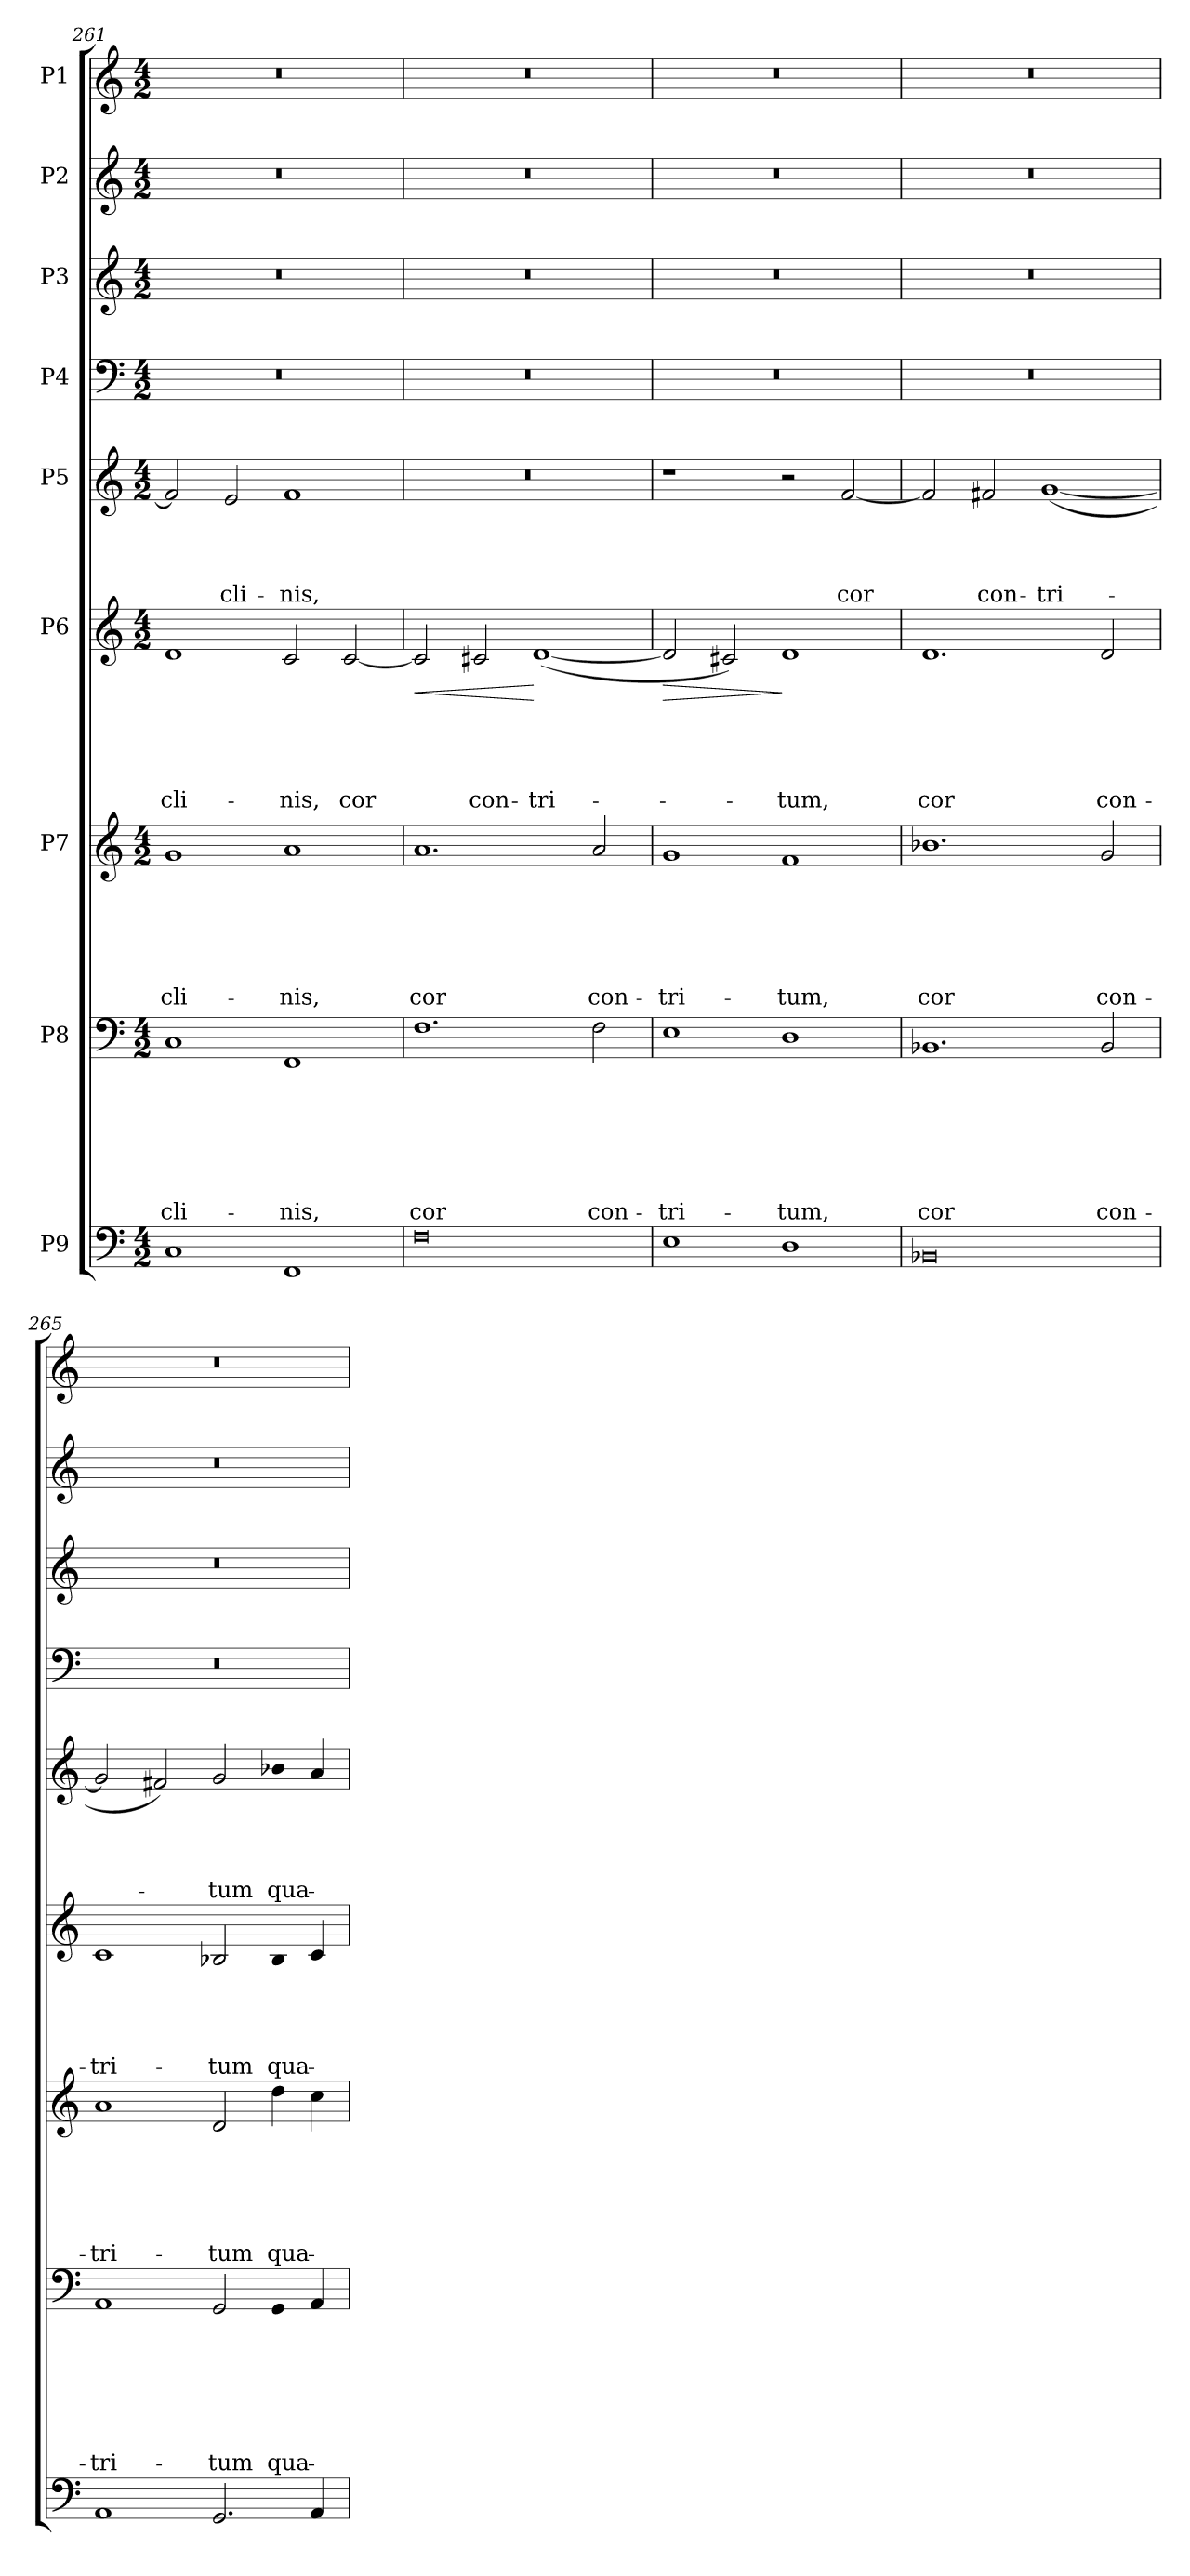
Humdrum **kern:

**kern	**kern	**text	**text	**text	**text	**text	**text	**text	**kern	**text	**text	**text	**text	**text	**text	**kern	**text	**text	**text	**text	**text	**dynam	**kern	**text	**text	**text	**text	**kern	**kern	**kern	**kern
*part9	*part8	*part8	*part8	*part8	*part8	*part8	*part8	*part8	*part7	*part7	*part7	*part7	*part7	*part7	*part7	*part6	*part6	*part6	*part6	*part6	*part6	*part6	*part5	*part5	*part5	*part5	*part5	*part4	*part3	*part2	*part1
*staff9	*staff8	*staff8	*staff8	*staff8	*staff8	*staff8	*staff8	*staff8	*staff7	*staff7	*staff7	*staff7	*staff7	*staff7	*staff7	*staff6	*staff6	*staff6	*staff6	*staff6	*staff6	*staff6	*staff5	*staff5	*staff5	*staff5	*staff5	*staff4	*staff3	*staff2	*staff1
*I"P9	*I"P8	*	*	*	*	*	*	*	*I"P7	*	*	*	*	*	*	*I"P6	*	*	*	*	*	*	*I"P5	*	*	*	*	*I"P4	*I"P3	*I"P2	*I"P1
*clefF4	*clefF4	*	*	*	*	*	*	*	*clefG2	*	*	*	*	*	*	*clefG2	*	*	*	*	*	*	*clefG2	*	*	*	*	*clefF4	*clefG2	*clefG2	*clefG2
*	*	*	*	*	*	*	*	*	*ITrd7c12	*	*	*	*	*	*	*	*	*	*	*	*	*	*	*	*	*	*	*	*ITrd7c12	*	*
*k[]	*k[]	*	*	*	*	*	*	*	*k[]	*	*	*	*	*	*	*k[]	*	*	*	*	*	*	*k[]	*	*	*	*	*k[]	*k[]	*k[]	*k[]
*C:	*C:	*	*	*	*	*	*	*	*C:	*	*	*	*	*	*	*C:	*	*	*	*	*	*	*C:	*	*	*	*	*C:	*C:	*C:	*C:
*M4/2	*M4/2	*	*	*	*	*	*	*	*M4/2	*	*	*	*	*	*	*M4/2	*	*	*	*	*	*	*M4/2	*	*	*	*	*M4/2	*M4/2	*M4/2	*M4/2
=261	=261	=261	=261	=261	=261	=261	=261	=261	=261	=261	=261	=261	=261	=261	=261	=261	=261	=261	=261	=261	=261	=261	=261	=261	=261	=261	=261	=261	=261	=261	=261
*^	*	*	*	*	*	*	*	*	*	*	*	*	*	*	*	*	*	*	*	*	*	*	*	*	*	*	*	*	*	*	*
!	!	!	!	!	!	!	!	!	!LO:LY:b	!	!	!	!	!	!	!LO:LY:b	!	!	!	!	!	!LO:LY:b	!	!	!	!	!	!	!	!	!	!
1C	0ryy	1C	.	.	.	.	.	.	-cli-	1G	.	.	.	.	.	-cli-	1d	.	.	.	.	-cli-	.	2f/]	.	.	.	.	0r	0r	0r	0r
!	!	!	!	!	!	!	!	!	!	!	!	!	!	!	!	!	!	!	!	!	!	!	!	!	!	!	!	!LO:LY:b	!	!	!	!
.	.	.	.	.	.	.	.	.	.	.	.	.	.	.	.	.	.	.	.	.	.	.	.	2e/	.	.	.	-cli-	.	.	.	.
!	!	!	!	!	!	!	!	!	!LO:LY:b	!	!	!	!	!	!	!LO:LY:b	!	!	!	!	!	!LO:LY:b	!	!	!	!	!	!LO:LY:b	!	!	!	!
1FF	.	1FF	.	.	.	.	.	.	-nis,	1A	.	.	.	.	.	-nis,	2c/	.	.	.	.	-nis,	.	1f	.	.	.	-nis,	.	.	.	.
!	!	!	!	!	!	!	!	!	!	!	!	!	!	!	!	!	!	!	!	!	!	!LO:LY:b	!	!	!	!	!	!	!	!	!	!
.	.	.	.	.	.	.	.	.	.	.	.	.	.	.	.	.	[<2c/	.	.	.	.	cor	.	.	.	.	.	.	.	.	.	.
!!LO:PB:g=z
=262	=262	=262	=262	=262	=262	=262	=262	=262	=262	=262	=262	=262	=262	=262	=262	=262	=262	=262	=262	=262	=262	=262	=262	=262	=262	=262	=262	=262	=262	=262	=262	=262
!	!	!	!	!	!	!	!	!	!LO:LY:b	!	!	!	!	!	!	!LO:LY:b	!	!	!	!	!	!	!LO:HP:b	!	!	!	!	!	!	!	!	!
0F	0ryy	1.F	.	.	.	.	.	.	cor	1.A	.	.	.	.	.	cor	2c/]	.	.	.	.	.	<	0r	.	.	.	.	0r	0r	0r	0r
!	!	!	!	!	!	!	!	!	!	!	!	!	!	!	!	!	!	!	!	!	!	!LO:LY:b	!	!	!	!	!	!	!	!	!	!
.	.	.	.	.	.	.	.	.	.	.	.	.	.	.	.	.	2c#X/	.	.	.	.	con-	.	.	.	.	.	.	.	.	.	.
!	!	!	!	!	!	!	!	!	!	!	!	!	!	!	!	!	!	!	!	!	!	!LO:LY:b	!	!	!	!	!	!	!	!	!	!
.	.	.	.	.	.	.	.	.	.	.	.	.	.	.	.	.	(<[<1d	.	.	.	.	-tri-	[	.	.	.	.	.	.	.	.	.
!	!	!	!	!	!	!	!	!	!LO:LY:b	!	!	!	!	!	!	!LO:LY:b	!	!	!	!	!	!	!	!	!	!	!	!	!	!	!	!
.	.	2F\	.	.	.	.	.	.	con-	2A/	.	.	.	.	.	con-	.	.	.	.	.	.	.	.	.	.	.	.	.	.	.	.
=263	=263	=263	=263	=263	=263	=263	=263	=263	=263	=263	=263	=263	=263	=263	=263	=263	=263	=263	=263	=263	=263	=263	=263	=263	=263	=263	=263	=263	=263	=263	=263	=263
!	!	!	!	!	!	!	!	!	!LO:LY:b	!	!	!	!	!	!	!LO:LY:b	!	!	!	!	!	!	!LO:HP:b	!	!	!	!	!	!	!	!	!
1E	0ryy	1E	.	.	.	.	.	.	-tri-	1G	.	.	.	.	.	-tri-	2d/]	.	.	.	.	.	>	1r	.	.	.	.	0r	0r	0r	0r
.	.	.	.	.	.	.	.	.	.	.	.	.	.	.	.	.	2c#X/)	.	.	.	.	.	.	.	.	.	.	.	.	.	.	.
!	!	!	!	!	!	!	!	!	!LO:LY:b	!	!	!	!	!	!	!LO:LY:b	!	!	!	!	!	!LO:LY:b	!	!	!	!	!	!	!	!	!	!
1D	.	1D	.	.	.	.	.	.	-tum,	1F	.	.	.	.	.	-tum,	1d	.	.	.	.	-tum,	]	2r	.	.	.	.	.	.	.	.
!	!	!	!	!	!	!	!	!	!	!	!	!	!	!	!	!	!	!	!	!	!	!	!	!	!	!	!	!LO:LY:b	!	!	!	!
.	.	.	.	.	.	.	.	.	.	.	.	.	.	.	.	.	.	.	.	.	.	.	.	[<2f/	.	.	.	cor	.	.	.	.
=264	=264	=264	=264	=264	=264	=264	=264	=264	=264	=264	=264	=264	=264	=264	=264	=264	=264	=264	=264	=264	=264	=264	=264	=264	=264	=264	=264	=264	=264	=264	=264	=264
!	!	!	!	!	!	!	!	!	!LO:LY:b	!	!	!	!	!	!	!LO:LY:b	!	!	!	!	!	!LO:LY:b	!	!	!	!	!	!	!	!	!	!
0BB-X	0ryy	1.BB-X	.	.	.	.	.	.	cor	1.B-X	.	.	.	.	.	cor	1.d	.	.	.	.	cor	.	2f/]	.	.	.	.	0r	0r	0r	0r
!	!	!	!	!	!	!	!	!	!	!	!	!	!	!	!	!	!	!	!	!	!	!	!	!	!	!	!	!LO:LY:b	!	!	!	!
.	.	.	.	.	.	.	.	.	.	.	.	.	.	.	.	.	.	.	.	.	.	.	.	2f#X/	.	.	.	con-	.	.	.	.
!	!	!	!	!	!	!	!	!	!	!	!	!	!	!	!	!	!	!	!	!	!	!	!	!	!	!	!	!LO:LY:b	!	!	!	!
.	.	.	.	.	.	.	.	.	.	.	.	.	.	.	.	.	.	.	.	.	.	.	.	(<[<1g	.	.	.	-tri-	.	.	.	.
!	!	!	!	!	!	!	!	!	!LO:LY:b	!	!	!	!	!	!	!LO:LY:b	!	!	!	!	!	!LO:LY:b	!	!	!	!	!	!	!	!	!	!
.	.	2BB-/	.	.	.	.	.	.	con-	2G/	.	.	.	.	.	con-	2d/	.	.	.	.	con-	.	.	.	.	.	.	.	.	.	.
=265	=265	=265	=265	=265	=265	=265	=265	=265	=265	=265	=265	=265	=265	=265	=265	=265	=265	=265	=265	=265	=265	=265	=265	=265	=265	=265	=265	=265	=265	=265	=265	=265
!	!	!	!	!	!	!	!	!	!LO:LY:b	!	!	!	!	!	!	!LO:LY:b	!	!	!	!	!	!LO:LY:b	!	!	!	!	!	!	!	!	!	!
1AA	0ryy	1AA	.	.	.	.	.	.	-tri-	1A	.	.	.	.	.	-tri-	1c	.	.	.	.	-tri-	.	2g/]	.	.	.	.	0r	0r	0r	0r
.	.	.	.	.	.	.	.	.	.	.	.	.	.	.	.	.	.	.	.	.	.	.	.	2f#X/)	.	.	.	.	.	.	.	.
!	!	!	!	!	!	!	!	!	!LO:LY:b	!	!	!	!	!	!	!LO:LY:b	!	!	!	!	!	!LO:LY:b	!	!	!	!	!	!LO:LY:b	!	!	!	!
2.GG/	.	2GG/	.	.	.	.	.	.	-tum	2D/	.	.	.	.	.	-tum	2B-X/	.	.	.	.	-tum	.	2g/	.	.	.	-tum	.	.	.	.
!	!	!	!	!	!	!	!	!	!LO:LY:b	!	!	!	!	!	!	!LO:LY:b	!	!	!	!	!	!LO:LY:b	!	!	!	!	!	!LO:LY:b	!	!	!	!
.	.	4GG/	.	.	.	.	.	.	qua-	4d\	.	.	.	.	.	qua-	4B-/	.	.	.	.	qua-	.	4b-X/	.	.	.	qua-	.	.	.	.
4AA/	.	4AA/	.	.	.	.	.	.	.	4c\	.	.	.	.	.	.	4c/	.	.	.	.	.	.	4a/	.	.	.	.	.	.	.	.
*v	*v	*	*	*	*	*	*	*	*	*	*	*	*	*	*	*	*	*	*	*	*	*	*	*	*	*	*	*	*	*	*	*
=	=	=	=	=	=	=	=	=	=	=	=	=	=	=	=	=	=	=	=	=	=	=	=	=	=	=	=	=	=	=	=
*-	*-	*-	*-	*-	*-	*-	*-	*-	*-	*-	*-	*-	*-	*-	*-	*-	*-	*-	*-	*-	*-	*-	*-	*-	*-	*-	*-	*-	*-	*-	*-
